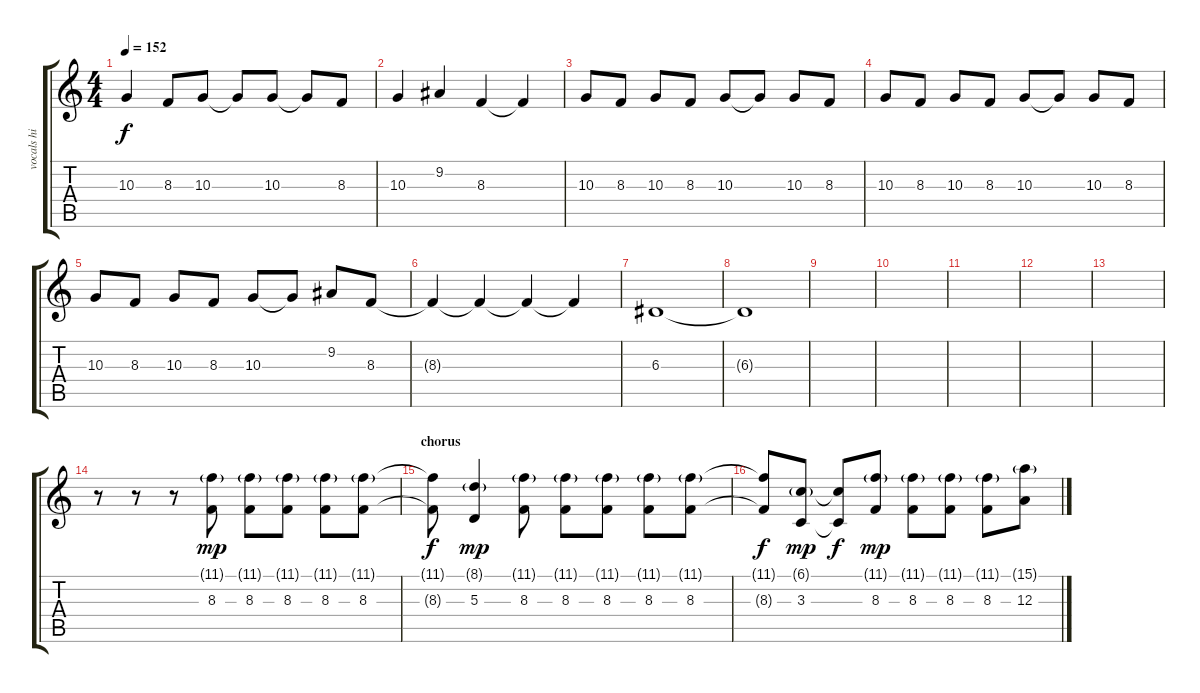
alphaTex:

\track ("vocals hi" "vocals hi") {instrument tenorsax}
\staff {score tabs}
\tuning (Gb4 Db4 A3 E3 B2 Gb2) {hide}
\ts (4 4)
\tempo 152
\clef g2
\ks c
10.3.4{dy f} 8.3.8 10.3.8 10.3{t}.8 10.3.8 10.3{t}.8 8.3.8 |
10.3.4 9.2.4 8.3.4 8.3{t}.4 |
10.3.8 8.3.8 10.3.8 8.3.8 10.3.8 10.3{t}.8 10.3.8 8.3.8 |
10.3.8 8.3.8 10.3.8 8.3.8 10.3.8 10.3{t}.8 10.3.8 8.3.8 |
10.3.8 8.3.8 10.3.8 8.3.8 10.3.8 10.3{t}.8 9.2.8 8.3.8 |
8.3{t}.4 8.3{t}.4 8.3{t}.4 8.3{t}.4 |
6.3.1 |
6.3{t}.1 |
|
|
|
|
|
r.8 r.8 r.8 (11.1{g} 8.3).8{dy mp} (11.1{g} 8.3).8 (11.1{g} 8.3).8 (11.1{g} 8.3).8 (11.1{g} 8.3).8 |
\section ("" "chorus")
(11.1{t} 8.3{t}).8{dy f} (8.1{g} 5.3).4{dy mp} (11.1{g} 8.3).8 (11.1{g} 8.3).8 (11.1{g} 8.3).8 (11.1{g} 8.3).8 (11.1{g} 8.3).8 |
(11.1{t} 8.3{t}).8{dy f} (6.1{g} 3.3).8{dy mp} (6.1{t} 3.3{t}).8{dy f} (11.1{g} 8.3).8{dy mp} (11.1{g} 8.3).8 (11.1{g} 8.3).8 (11.1{g} 8.3).8 (15.1{g} 12.3).8
